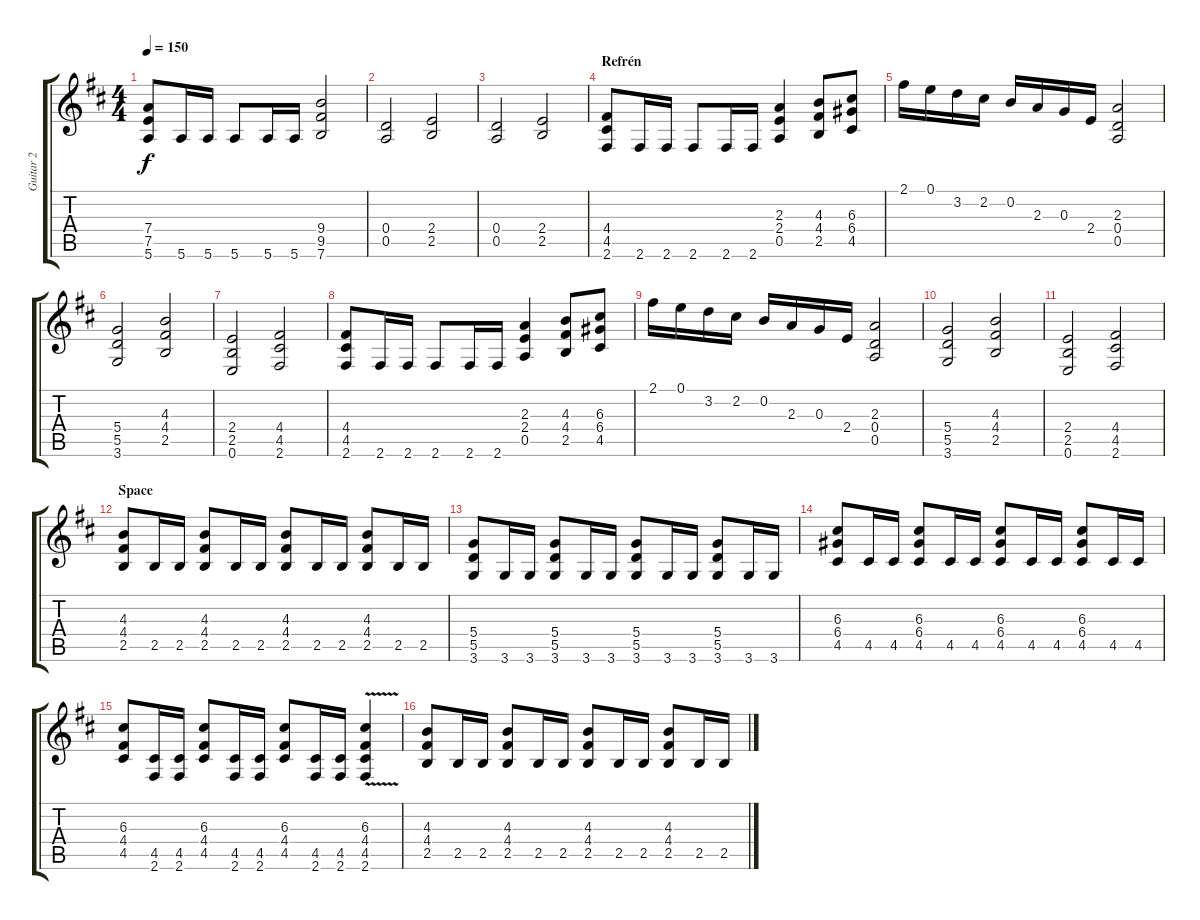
\track ("Guitar 2" "Guitar 2") {instrument distortionguitar}
\staff {score tabs}
\tuning (E4 B3 G3 D3 A2 E2) {hide}
\ts (4 4)
\tempo 150
\clef g2
\ks d
(7.4 7.5 5.6).8{dy f} 5.6.16 5.6.16 5.6.8 5.6.16 5.6.16 (9.4 9.5 7.6).2 |
(0.4 0.5).2 (2.4 2.5).2 |
(0.4 0.5).2 (2.4 2.5).2 |
\section ("" "Refrén")
(4.4 4.5 2.6).8 2.6.16 2.6.16 2.6.8 2.6.16 2.6.16 (2.3 2.4 0.5).4 (4.3 4.4 2.5).8 (6.3 6.4 4.5).8 |
2.1.16 0.1.16 3.2.16 2.2.16 0.2.16 2.3.16 0.3.16 2.4.16 (2.3 0.4 0.5).2 |
(5.4 5.5 3.6).2 (4.3 4.4 2.5).2 |
(2.4 2.5 0.6).2 (4.4 4.5 2.6).2 |
(4.4 4.5 2.6).8 2.6.16 2.6.16 2.6.8 2.6.16 2.6.16 (2.3 2.4 0.5).4 (4.3 4.4 2.5).8 (6.3 6.4 4.5).8 |
2.1.16 0.1.16 3.2.16 2.2.16 0.2.16 2.3.16 0.3.16 2.4.16 (2.3 0.4 0.5).2 |
(5.4 5.5 3.6).2 (4.3 4.4 2.5).2 |
(2.4 2.5 0.6).2 (4.4 4.5 2.6).2 |
\section ("" "Space")
(4.3 4.4 2.5).8 2.5.16 2.5.16 (4.3 4.4 2.5).8 2.5.16 2.5.16 (4.3 4.4 2.5).8 2.5.16 2.5.16 (4.3 4.4 2.5).8 2.5.16 2.5.16 |
(5.4 5.5 3.6).8 3.6.16 3.6.16 (5.4 5.5 3.6).8 3.6.16 3.6.16 (5.4 5.5 3.6).8 3.6.16 3.6.16 (5.4 5.5 3.6).8 3.6.16 3.6.16 |
(6.3 6.4 4.5).8 4.5.16 4.5.16 (6.3 6.4 4.5).8 4.5.16 4.5.16 (6.3 6.4 4.5).8 4.5.16 4.5.16 (6.3 6.4 4.5).8 4.5.16 4.5.16 |
(6.3 4.4 4.5).8 (4.5 2.6).16 (4.5 2.6).16 (6.3 4.4 4.5).8 (4.5 2.6).16 (4.5 2.6).16 (6.3 4.4 4.5).8 (4.5 2.6).16 (4.5 2.6).16 (6.3 4.4 4.5{v} 2.6).4 |
(4.3 4.4 2.5).8 2.5.16 2.5.16 (4.3 4.4 2.5).8 2.5.16 2.5.16 (4.3 4.4 2.5).8 2.5.16 2.5.16 (4.3 4.4 2.5).8 2.5.16 2.5.16
